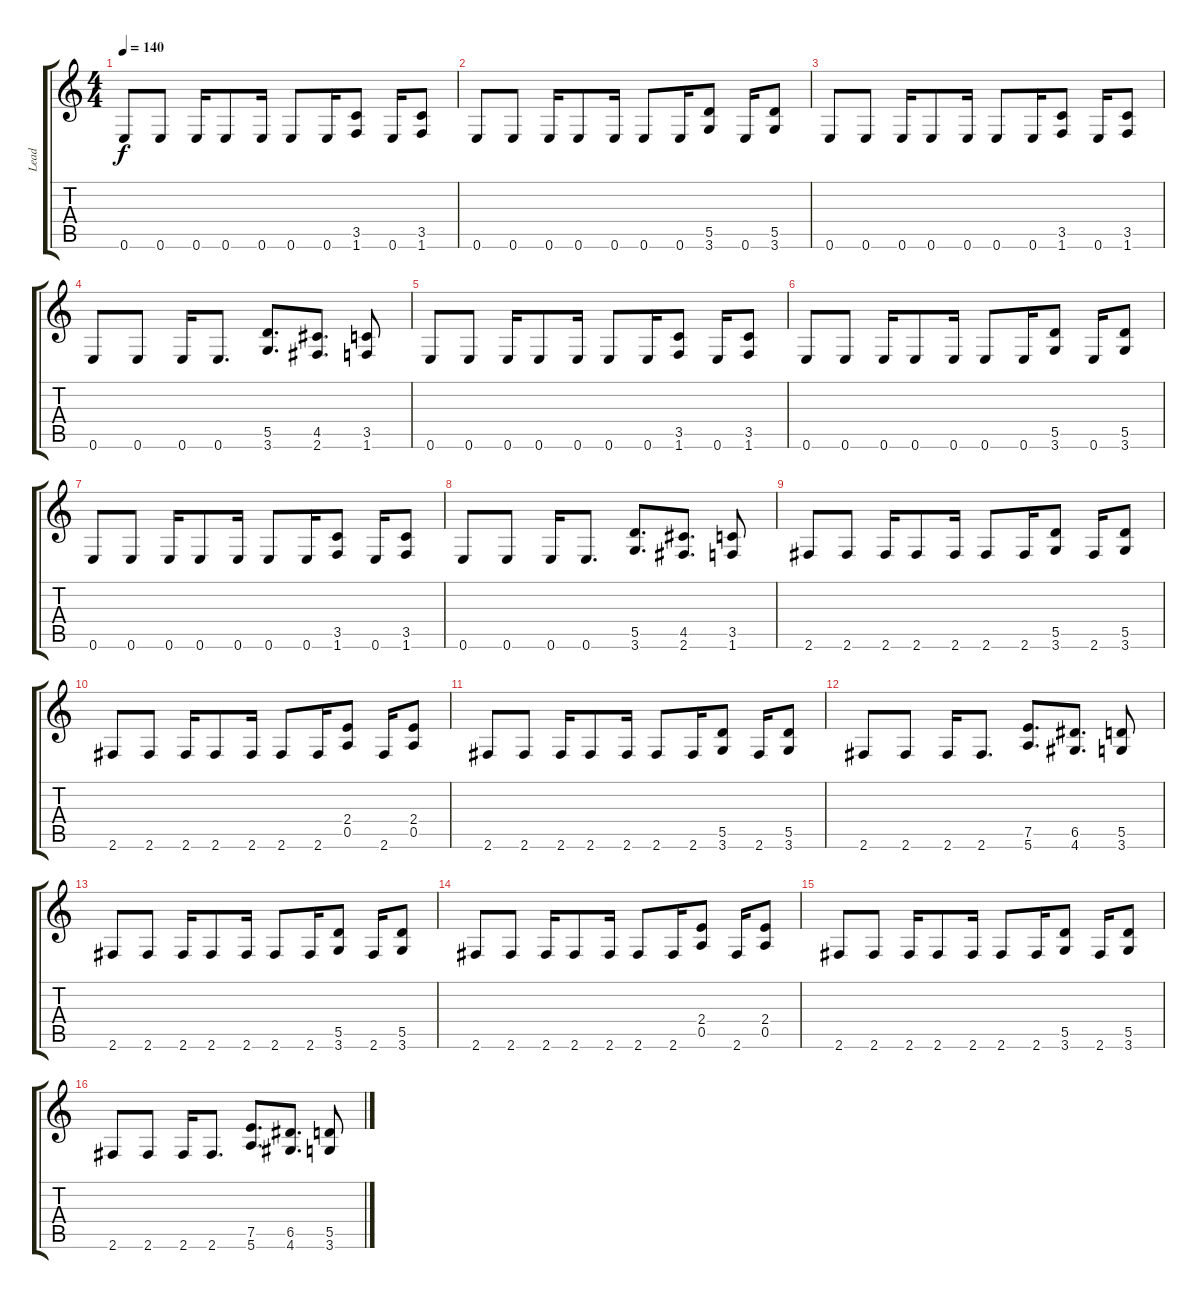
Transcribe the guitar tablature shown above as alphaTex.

\track ("Lead " "Lead ") {instrument distortionguitar}
\staff {score tabs}
\tuning (E4 B3 G3 D3 A2 E2) {hide}
\ts (4 4)
\tempo 140
\clef g2
\ks c
0.6.8{dy f} 0.6.8 0.6.16 0.6.8 0.6.16 0.6.8 0.6.16 (3.5 1.6).8 0.6.16 (3.5 1.6).8 |
0.6.8 0.6.8 0.6.16 0.6.8 0.6.16 0.6.8 0.6.16 (5.5 3.6).8 0.6.16 (5.5 3.6).8 |
0.6.8 0.6.8 0.6.16 0.6.8 0.6.16 0.6.8 0.6.16 (3.5 1.6).8 0.6.16 (3.5 1.6).8 |
0.6.8 0.6.8 0.6.16 0.6.8{d} (5.5 3.6).8{d} (4.5 2.6).8{d} (3.5 1.6).8 |
0.6.8 0.6.8 0.6.16 0.6.8 0.6.16 0.6.8 0.6.16 (3.5 1.6).8 0.6.16 (3.5 1.6).8 |
0.6.8 0.6.8 0.6.16 0.6.8 0.6.16 0.6.8 0.6.16 (5.5 3.6).8 0.6.16 (5.5 3.6).8 |
0.6.8 0.6.8 0.6.16 0.6.8 0.6.16 0.6.8 0.6.16 (3.5 1.6).8 0.6.16 (3.5 1.6).8 |
0.6.8 0.6.8 0.6.16 0.6.8{d} (5.5 3.6).8{d} (4.5 2.6).8{d} (3.5 1.6).8 |
2.6.8 2.6.8 2.6.16 2.6.8 2.6.16 2.6.8 2.6.16 (5.5 3.6).8 2.6.16 (5.5 3.6).8 |
2.6.8 2.6.8 2.6.16 2.6.8 2.6.16 2.6.8 2.6.16 (2.4 0.5).8 2.6.16 (2.4 0.5).8 |
2.6.8 2.6.8 2.6.16 2.6.8 2.6.16 2.6.8 2.6.16 (5.5 3.6).8 2.6.16 (5.5 3.6).8 |
2.6.8 2.6.8 2.6.16 2.6.8{d} (7.5 5.6).8{d} (6.5 4.6).8{d} (5.5 3.6).8 |
2.6.8 2.6.8 2.6.16 2.6.8 2.6.16 2.6.8 2.6.16 (5.5 3.6).8 2.6.16 (5.5 3.6).8 |
2.6.8 2.6.8 2.6.16 2.6.8 2.6.16 2.6.8 2.6.16 (2.4 0.5).8 2.6.16 (2.4 0.5).8 |
2.6.8 2.6.8 2.6.16 2.6.8 2.6.16 2.6.8 2.6.16 (5.5 3.6).8 2.6.16 (5.5 3.6).8 |
2.6.8 2.6.8 2.6.16 2.6.8{d} (7.5 5.6).8{d} (6.5 4.6).8{d} (5.5 3.6).8
